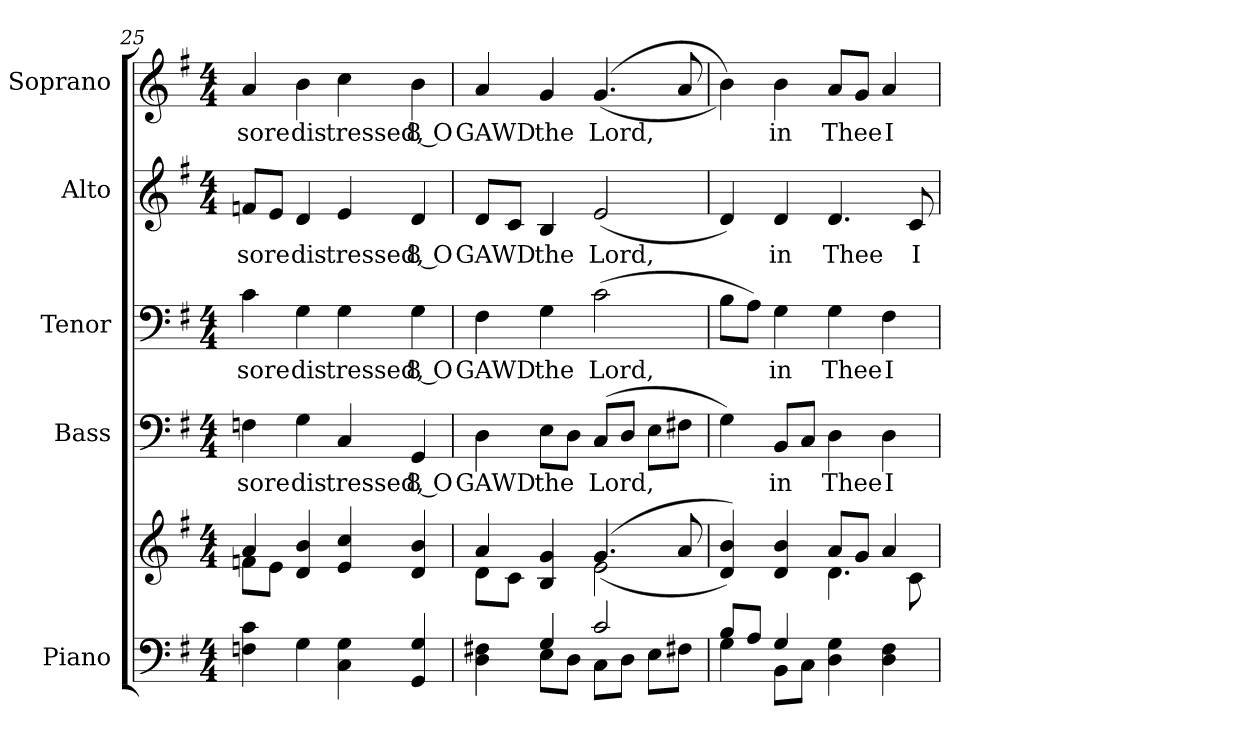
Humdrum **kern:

**kern	**kern	**kern	**text	**kern	**text	**kern	**text	**kern	**text
*part5	*part5	*part4	*part4	*part3	*part3	*part2	*part2	*part1	*part1
*staff6	*staff5	*staff4	*staff4	*staff3	*staff3	*staff2	*staff2	*staff1	*staff1
*I"Piano	*	*I"Bass	*	*I"Tenor	*	*I"Alto	*	*I"Soprano	*
*I'Pno.	*	*I'B.	*	*I'T.	*	*I'A.	*	*I'S.	*
*clefF4	*clefG2	*clefF4	*	*clefF4	*	*clefG2	*	*clefG2	*
*k[f#]	*k[f#]	*k[f#]	*	*k[f#]	*	*k[f#]	*	*k[f#]	*
*G:	*G:	*G:	*	*G:	*	*G:	*	*G:	*
*M4/4	*M4/4	*M4/4	*	*M4/4	*	*M4/4	*	*M4/4	*
=25	=25	=25	=25	=25	=25	=25	=25	=25	=25
*	*^	*	*	*	*	*	*	*	*
!	!	!	!	!LO:LY:b:color=#000000	!	!	!	!	!	!
!	!	!	!	!	!	!LO:LY:b:color=#000000	!	!	!	!
!	!	!	!	!	!	!	!	!LO:LY:b:color=#000000	!	!
!	!	!	!	!	!	!	!	!	!	!LO:LY:b:color=#000000
4Fni\ 4ci	4ai/	8fni\L	4Fni\	sore	4ci\	sore	8fni/L	sore	4ai/	sore
.	.	8ei\J	.	.	.	.	8ei/J	.	.	.
!	!	!	!	!LO:LY:b:color=#000000	!	!	!	!	!	!
!	!	!	!	!	!	!LO:LY:b:color=#000000	!	!	!	!
!	!	!	!	!	!	!	!	!LO:LY:b:color=#000000	!	!
!	!	!	!	!	!	!	!	!	!	!LO:LY:b:color=#000000
4Gi\	4di/ 4bi	4ryy	4Gi\	dis	4Gi\	dis	4di/	dis	4bi\	dis
!	!	!	!	!LO:LY:b:color=#000000	!	!	!	!	!	!
!	!	!	!	!	!	!LO:LY:b:color=#000000	!	!	!	!
!	!	!	!	!	!	!	!	!LO:LY:b:color=#000000	!	!
!	!	!	!	!	!	!	!	!	!	!LO:LY:b:color=#000000
4Ci\ 4Gi	4ei/ 4cci	2ryy	4Ci/	tressed,	4Gi\	tressed,	4ei/	tressed,	4cci\	tressed,
!	!	!	!	!LO:LY:b:color=#000000	!	!	!	!	!	!
!	!	!	!	!	!	!LO:LY:b:color=#000000	!	!	!	!
!	!	!	!	!	!	!	!	!LO:LY:b:color=#000000	!	!
!	!	!	!	!	!	!	!	!	!	!LO:LY:b:color=#000000
4GGi/ 4Gi	4di/ 4bi	.	4GGi/	8 O	4Gi\	8 O	4di/	8 O	4bi\	8 O
=26	=26	=26	=26	=26	=26	=26	=26	=26	=26	=26
*^	*	*	*	*	*	*	*	*	*	*
!	!	!	!	!	!LO:LY:b:color=#000000	!	!	!	!	!	!
!	!	!	!	!	!	!	!LO:LY:b:color=#000000	!	!	!	!
!	!	!	!	!	!	!	!	!	!LO:LY:b:color=#000000	!	!
!	!	!	!	!	!	!	!	!	!	!	!LO:LY:b:color=#000000
4Di\ 4F#Xi	4ryy	4ai/	8di\L	4Di\	GAWD	4F#i\	GAWD	8di/L	GAWD	4ai/	GAWD
.	.	.	8ci\J	.	.	.	.	8ci/J	.	.	.
!	!	!	!	!	!LO:LY:b:color=#000000	!	!	!	!	!	!
!	!	!	!	!	!	!	!LO:LY:b:color=#000000	!	!	!	!
!	!	!	!	!	!	!	!	!	!LO:LY:b:color=#000000	!	!
!	!	!	!	!	!	!	!	!	!	!	!LO:LY:b:color=#000000
4Gi/	8Ei\L	4Bi/ 4gi	4ryy	8Ei\L	the	4Gi\	the	4Bi/	the	4gi/	the
.	8Di\J	.	.	8Di\J	.	.	.	.	.	.	.
!	!	!	!	!	!LO:LY:b:color=#000000	!	!	!	!	!	!
!	!	!	!	!	!	!	!LO:LY:b:color=#000000	!	!	!	!
!	!	!	!	!	!	!	!	!	!LO:LY:b:color=#000000	!	!
!	!	!	!	!	!	!	!	!	!	!	!LO:LY:b:color=#000000
2ci/	8Ci\L	((4.gi/	2ei\	(8Ci/L	Lord,	(2ci\	Lord,	(2ei/	Lord,	((4.gi/	Lord,
.	8Di\J	.	.	8Di/J	.	.	.	.	.	.	.
.	8Ei\L	.	.	8Ei\L	.	.	.	.	.	.	.
.	8F#Xi\J	8ai/	.	8F#Xi\J	.	.	.	.	.	8ai/	.
!!LO:PB:g=z
=27	=27	=27	=27	=27	=27	=27	=27	=27	=27	=27	=27
8Bi/L	4Gi\	4di/ 4bi))	2ryy	4Gi\)	.	8Bi\L	.	4di/)	.	4bi\))	.
8Ai/J	.	.	.	.	.	8Ai\J)	.	.	.	.	.
!	!	!	!	!	!LO:LY:b:color=#000000	!	!	!	!	!	!
!	!	!	!	!	!	!	!LO:LY:b:color=#000000	!	!	!	!
!	!	!	!	!	!	!	!	!	!LO:LY:b:color=#000000	!	!
!	!	!	!	!	!	!	!	!	!	!	!LO:LY:b:color=#000000
4Gi/	8BBi\L	4di/ 4bi	.	8BBi/L	in	4Gi\	in	4di/	in	4bi\	in
.	8Ci\J	.	.	8Ci/J	.	.	.	.	.	.	.
!	!	!	!	!	!LO:LY:b:color=#000000	!	!	!	!	!	!
!	!	!	!	!	!	!	!LO:LY:b:color=#000000	!	!	!	!
!	!	!	!	!	!	!	!	!	!LO:LY:b:color=#000000	!	!
!	!	!	!	!	!	!	!	!	!	!	!LO:LY:b:color=#000000
4Di\ 4Gi	2ryy	8ai/L	4.di\	4Di\	Thee	4Gi\	Thee	4.di/	Thee	8ai/L	Thee
.	.	8gi/J	.	.	.	.	.	.	.	8gi/J	.
!	!	!	!	!	!LO:LY:b:color=#000000	!	!	!	!	!	!
!	!	!	!	!	!	!	!LO:LY:b:color=#000000	!	!	!	!
!	!	!	!	!	!	!	!	!	!	!	!LO:LY:b:color=#000000
4Di\ 4F#i	.	4ai/	.	4Di\	I	4F#i\	I	.	.	4ai/	I
!	!	!	!	!	!	!	!	!	!LO:LY:b:color=#000000	!	!
.	.	.	8ci\	.	.	.	.	8ci/	I	.	.
*v	*v	*	*	*	*	*	*	*	*	*	*
*	*v	*v	*	*	*	*	*	*	*	*
=	=	=	=	=	=	=	=	=	=
*-	*-	*-	*-	*-	*-	*-	*-	*-	*-
